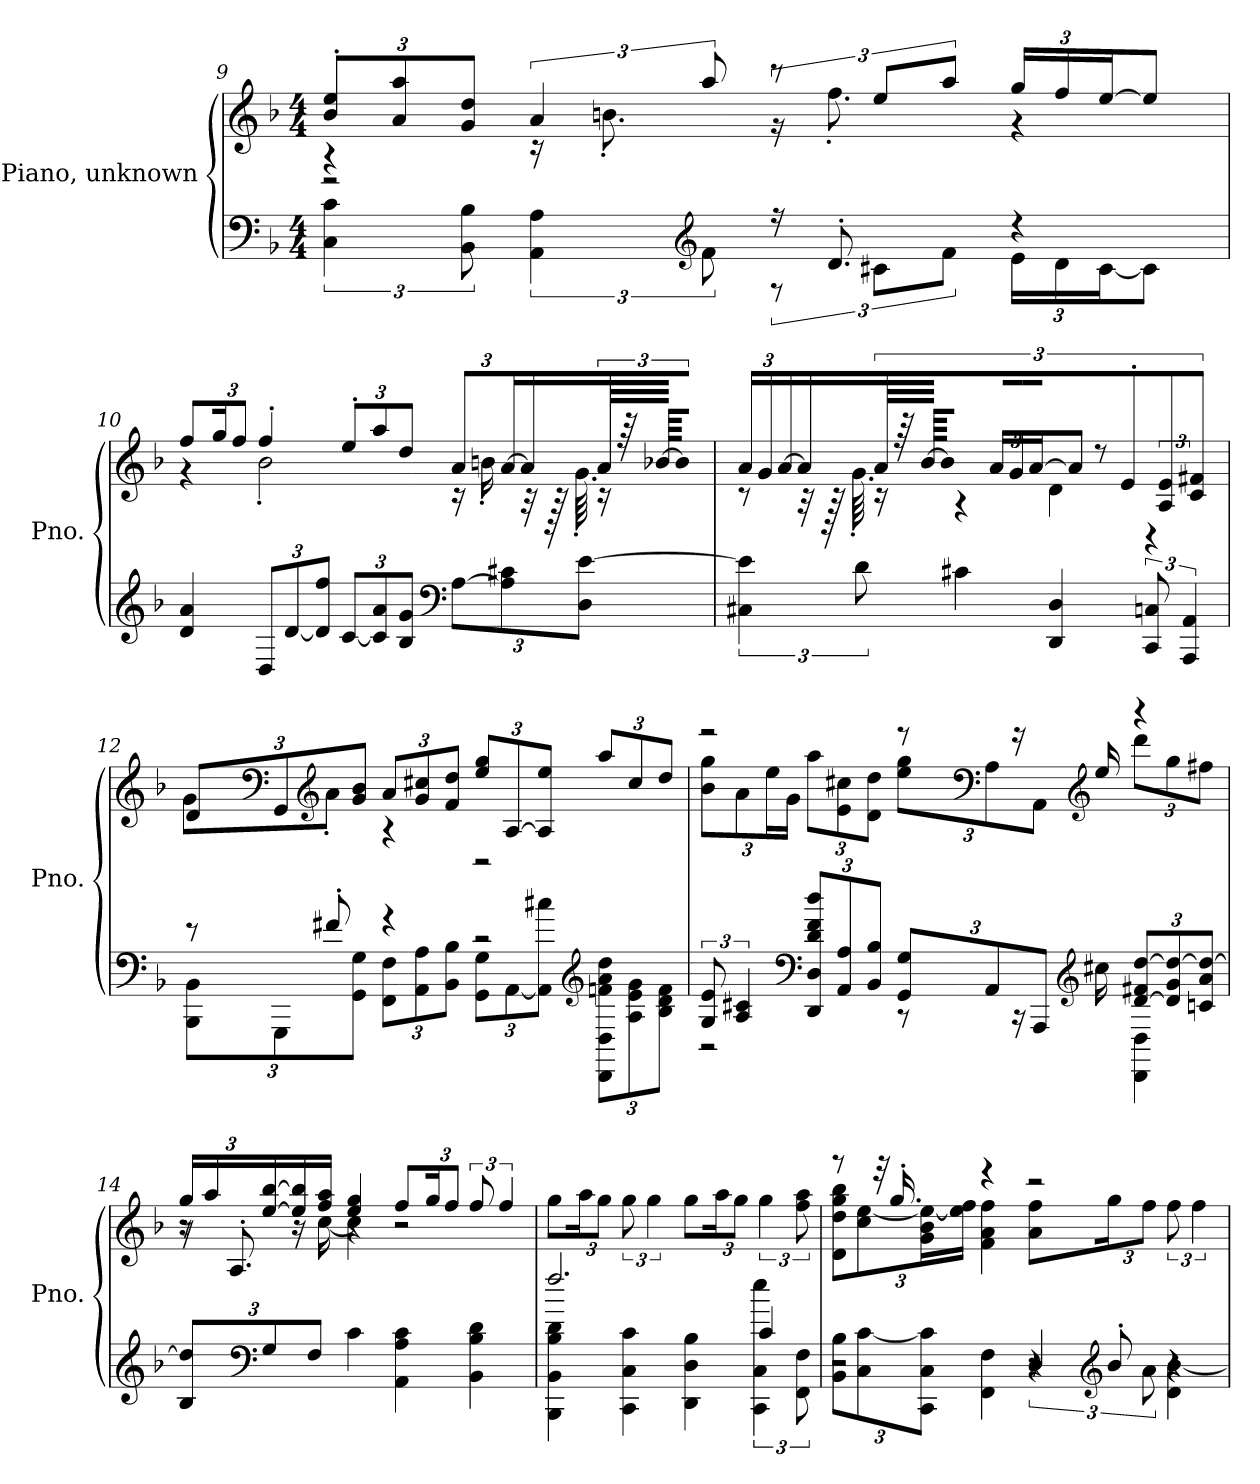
**kern	**kern
*part1	*part1
*staff2	*staff1
*I"Piano, unknown	*
*I'Pno.	*
*clefF4	*clefG2
*k[b-]	*k[b-]
*M4/4	*M4/4
=9	=9
*^	*
*	*	*Xbrackettup
*	*	*^
2r	6C\ 6c\	12b-/' 12ee/'L	4r
.	.	12a/ 12aa/	.
.	12BB-\ 12B-\	12g/ 12dd/J	.
*	*	*brackettup	*
.	6AA\ 6A\	6a/	16r
.	.	.	8.bn'\
*clefG2	*	*	*
.	12f\	12aa/	.
16r	12r	12r	16r
8.d'/	.	.	8.ff'\
.	12c#X\L	12ee/L	.
.	12f\J	12aa/J	.
*	*Xbrackettup	*Xbrackettup	*
4r	24e\LL	24gg/LL	4r
.	24d\	24ff/	.
.	[24c#\J	[24ee/J	.
.	8c#\J]	8ee/J]	.
*v	*v	*	*
!!LO:LB:g=z	!!
=10	=10	=10
4d/ 4a/	8ff/L	4r
.	24gg/K	.
.	12ff/J	.
12D/L	4ff'/	2b-'\
[12d/	.	.
12d/] 12ff/J	.	.
[12c/L	12ee'/L	.
12c/] 12a/	12aa/	.
12B-/ 12g/J	12dd/J	.
*clefF4	*	*
[12A\L	12a/L	16r
.	.	16bn'\
12A\] 12c#X\	[24a/L	.
.	16a/]	32r
.	.	128r
.	.	64.g'\
12D\ [12e\J	.	.
*	*brackettup	*
.	96a/JJkk	16r
.	96r	.
.	[96b-X/KLLL	.
.	32b-/JJJ]	.
!!LO:PB:g=z	!!
=11	=11	=11
*brackettup	*Xbrackettup	*
6C#X\ 6e\]	24a/LL	8r
.	24g/	.
.	[24a/	.
.	16a/]	32r
.	.	128r
.	.	64.g'\
12d\	.	.
*	*brackettup	*
.	96a/JJkk	16r
.	96r	.
.	[96b-/KLLL	.
.	32b-/JJJ]	.
*	*Xbrackettup	*
4c#X\	24a/LL	4r
.	24g/	.
.	[24a/J	.
.	8a/J]	.
4DD/ 4D/	8r	4d\
.	8e'/	.
*	*brackettup	*
12CC/ 12Cn/	12A/ 12e/	4r
6AAA/ 6AA/	6c/ 6f#X/	.
=12	=12	=12
*^	*	*
*	*Xbrackettup	*Xbrackettup	*
8r	12BBB-\ 12BB-\L	12d/L	8g\L
*	*	*clefF4	*
.	12GGG\	12GG/	.
*	*	*clefG2	*
8f#X'/	.	.	8a'\J
.	12GG\ 12G\J	12g/ 12b-/J	.
4r	12FF\ 12F\L	12a/L	4r
.	12AA\ 12A\	12g/ 12cc#X/	.
.	12BB-\ 12B-\J	12f/ 12dd/J	.
2r	12GG\ 12G\L	12ee/ 12gg/L	2r
.	[12AA\	[12A/	.
.	12AA\] 12cc#X\J	12A/] 12ee/J	.
*clefG2	*	*	*
.	12DD\ 12D\ 12fn\ 12a\ 12dd\L	12aa/L	.
.	12A\ 12e\ 12g\	12cc#/	.
.	12B-\ 12d\ 12f\J	12dd/J	.
!!LO:LB:g=z	!!
=13	=13	=13	=13
*brackettup	*	*	*
12G/ 12e/	2r	2r	12b-\ 12gg\L
6A/ 6c#X/	.	.	12a\
.	.	.	24ee\L
.	.	.	24g\JJ
*clefF4	*	*	*
*Xbrackettup	*	*	*
12DD/ 12D/ 12d/ 12f/ 12dd/L	.	.	12aa\L
12AA/ 12A/	.	.	12e\ 12cc#X\
12BB-/ 12B-/J	.	.	12d\ 12dd\J
12GG/ 12G/L	8r	8r	12ee\ 12gg\L
*	*	*clefF4	*
12AA/	.	.	12A\
.	16r	16r	.
12AAA/J	.	.	12AA\J
*clefG2	*	*clefG2	*
.	16cc#X\	16ee/	.
[12d/ 12f#X/ [12dd/L	4DD\ 4D\	4r	12ddd\L
12d/] 12g/ 12dd/_	.	.	12gg\
12cn/ 12a/ 12dd/_J	.	.	12ff#X\J
*v	*v	*	*
=14	=14	=14
*	*	*^
12B-/ 12dd/]L	24gg/LL	8r	16r
.	24aa/	.	.
.	.	.	8.A'/
*clefF4	*	*	*
12G/	[24ee/ [24bb-/	.	.
.	16ee/] 16bb-/]	16r	.
12F/J	.	.	.
.	16ff/ 16aa/JJ	[16cc\	.
4c\	4ee/ 4gg/	4cc\]	4r
4AA\ 4A\ 4c\	8ff/L	2r	2r
.	24gg/K	.	.
.	12ff/J	.	.
*	*brackettup	*	*
4BB-\ 4B-\ 4d\	12ff/	.	.
.	6ff/	.	.
*	*v	*v	*v
!!LO:LB:g=z
=15	=15
*^	*
2.ff/	4BBB-\ 4BB-\ 4B-\ 4d\	8gg\L
*	*	*Xbrackettup
.	.	24aa\K
.	.	12gg\J
*	*	*brackettup
.	4CC\ 4C\ 4c\	12gg\
.	.	6gg\
.	4DD\ 4D\ 4B-\	8gg\L
*	*	*Xbrackettup
.	.	24aa\K
.	.	12gg\J
*	*brackettup	*brackettup
4c/	6CC\ 6C\ 6ee\	6gg\
.	12FF\ 12F\	12ff\ 12aa\
=16	=16	=16
*	*	*^
*	*Xbrackettup	*	*Xbrackettup
*	*^	*	*
2r	12BB-\ 12B-\L	2r	8r	12d\ 12dd\ 12gg\ 12bb-\L
.	12C\ [12c\	.	.	12cc\ [12ee\
.	.	.	32r	.
.	.	.	16.gg'/	.
.	12CC\ 12C\ 12c\]J	.	.	24g\ 24b-\ 24ee\_L
.	.	.	.	24ee\] 24ff\JJ
.	4FF\ 4F\	.	4r	4f\ 4a\ 4ff\
*	*brackettup	*	*	*
8r	6r	4D/	2r	8a\ 8ff\L
*clefG2	*	*	*	*
8b-'/	.	.	.	24gg\K
.	12a\	.	.	12ff\J
*	*	*	*	*brackettup
4r	4d\ [4b-\	4r	.	12ff\
.	.	.	.	6ff\
*v	*v	*v	*	*
*	*v	*v
=	=
*-	*-
